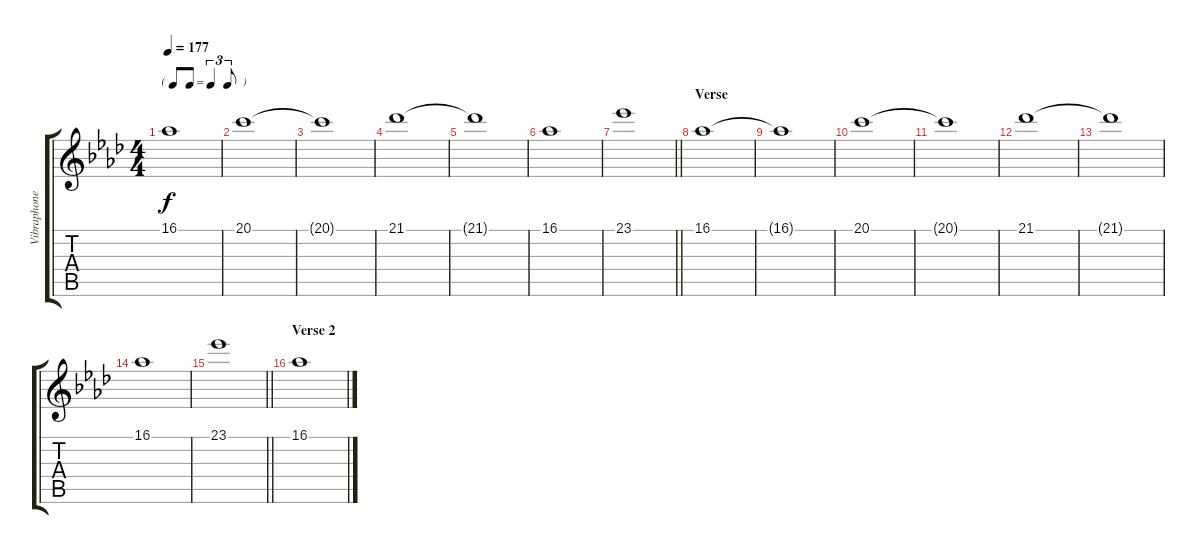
\track ("Vibraphone" "Vibraphone") {instrument vibraphone}
\staff {score tabs}
\tuning (E4 B3 G3 D3 A2 E2) {hide}
\ts (4 4)
\tf triplet8th
\tempo 177
\clef g2
\ks ab
16.1{t}.1{dy f} |
20.1.1 |
20.1{t}.1 |
21.1.1 |
21.1{t}.1 |
16.1.1 |
\barLineRight lightlight
23.1.1 |
\section ("" "Verse")
16.1.1 |
16.1{t}.1 |
20.1.1 |
20.1{t}.1 |
21.1.1 |
21.1{t}.1 |
16.1.1 |
\barLineRight lightlight
23.1.1 |
\section ("" "Verse 2")
16.1.1
